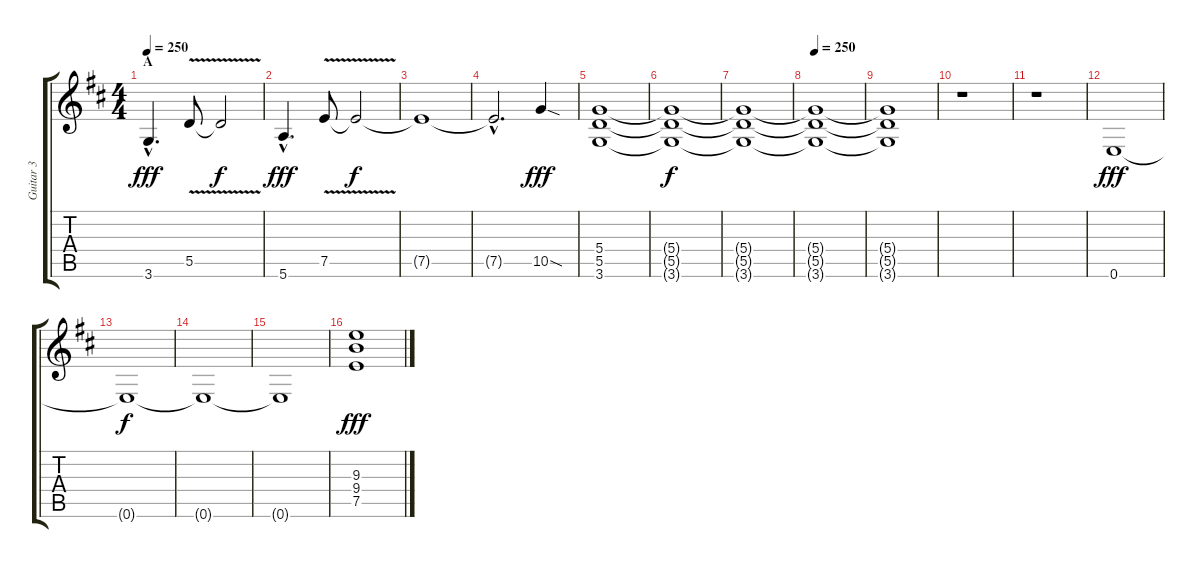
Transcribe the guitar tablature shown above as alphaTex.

\track ("Guitar 3" "Guitar 3") {instrument distortionguitar}
\staff {score tabs}
\tuning (E4 B3 G3 D3 A2 E2) {hide}
\ts (4 4)
\section ("" "A")
\tempo 250
\tempo 180
\tempo 250
\clef g2
\ks d
3.6{hac}.4{d dy fff instrument distortionguitar} 5.5{v}.8 5.5{t}.2{dy f} |
5.6{hac}.4{d dy fff} 7.5{v}.8 7.5{t}.2{dy f} |
7.5{t}.1 |
7.5{hac t}.2{d} 10.5{sod}.4{dy fff} |
(5.4 5.5 3.6).1 |
(5.4{t} 5.5{t} 3.6{t}).1{dy f} |
(5.4{t} 5.5{t} 3.6{t}).1 |
\tempo 250
(5.4{t} 5.5{t} 3.6{t}).1 |
(5.4{t} 5.5{t} 3.6{t}).1 |
r.1 |
r.1 |
0.6.1{dy fff} |
0.6{t}.1{dy f} |
0.6{t}.1 |
0.6{t}.1 |
(9.3 9.4 7.5).1{dy fff}
